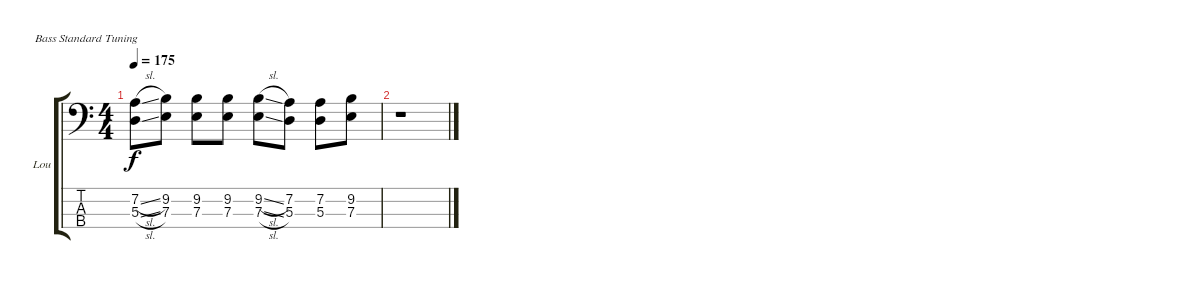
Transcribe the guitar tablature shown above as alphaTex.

\defaultSystemsLayout 4
\bracketExtendMode groupsimilarinstruments
\firstSystemTrackNameOrientation horizontal
\otherSystemsTrackNameOrientation horizontal
\track ("Lou Barlow" "Lou") {instrument electricbassfinger}
\staff {score tabs}
\tuning (G2 D2 A1 E1)
\ts (4 4)
\tempo 175
\clef f4
\ks c
(5.3{sl} 7.2{sl}).8{dy f} (7.3 9.2).8 (7.3 9.2).8 (7.3 9.2).8 (7.3{sl} 9.2{sl}).8 (7.2 5.3).8 (5.3 7.2).8 (7.3 9.2).8 |
r.1
